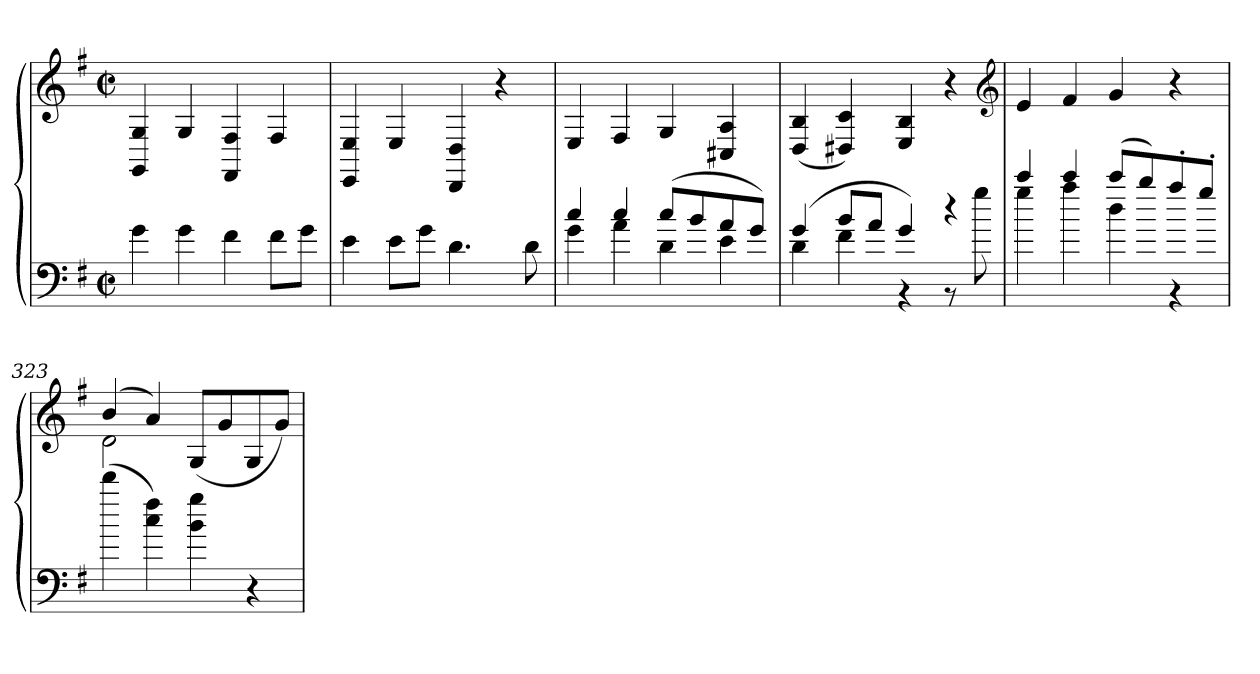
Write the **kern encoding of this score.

**kern	**kern
*part1	*part1
*staff2	*staff1
*clefF4	*clefG2
*k[f#]	*k[f#]
*G:	*G:
*M2/2	*M2/2
*met(c|)	*met(c|)
=	=
4g	4GG 4G
4g	4G
4f#	4FF# 4F#
8f#L	4F#
8gJ	.
=319	=319
4e	4EE 4E
8eL	4E
8gJ	.
4.d	4DD 4D
.	4r
8d	.
=320	=320
*^	*
4cc	4g	4E
4cc	4a	4F#
(8ccL	4d	4G
8b	.	.
8a	4e	4C#X 4A
8gJ)	.	.
=321	=321	=321
(4g	4d	(4D 4B
8bL	4f#	4D#X 4c)
8aJ	.	.
4g)	4r	4E 4B
4r	8r	4r
.	8gg	.
*	*	*clefG2
=322	=322	=322
4ccc	4gg	4e
4ccc	4aa	4f#
(8cccL	4dd	4g
8bb)	.	.
8aa'	4r	4r
8gg'J	.	.
*v	*v	*
=323	=323
*	*^
(4ddd	(4b	2d
4cc 4ff#)	4a)	.
4b 4gg	(8GL	2ryy
.	8g	.
4r	8G	.
.	8gJ)	.
*	*v	*v
=	=
*-	*-
